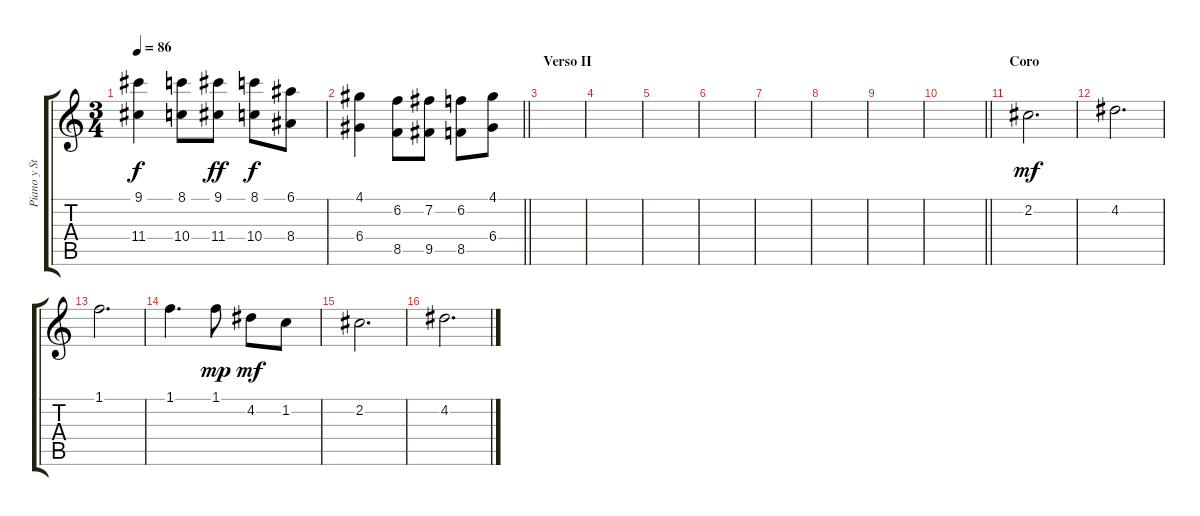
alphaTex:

\track ("Piano y Strings" "Piano y St") {instrument acousticgrandpiano}
\staff {score tabs}
\tuning (E5 B4 G4 D4 A3 E3) {hide}
\ts (3 4)
\tempo 86
\clef g2
\ks c
(9.1 11.4).4{dy f} (8.1 10.4).8 (9.1 11.4).8{dy ff} (8.1 10.4).8{dy f} (6.1 8.4).8 |
\barLineRight lightlight
(4.1 6.4).4 (6.2 8.5).8 (7.2 9.5).8 (6.2 8.5).8 (4.1 6.4).8 |
\section ("" "Verso II")
|
|
|
|
|
|
|
\barLineRight lightlight
|
\section ("" "Coro")
2.2.2{d dy mf volume 10 instrument pad7halo} |
4.2.2{d} |
1.1.2{d} |
1.1.4{d} 1.1.8{dy mp} 4.2.8{dy mf} 1.2.8 |
2.2.2{d} |
4.2.2{d}
